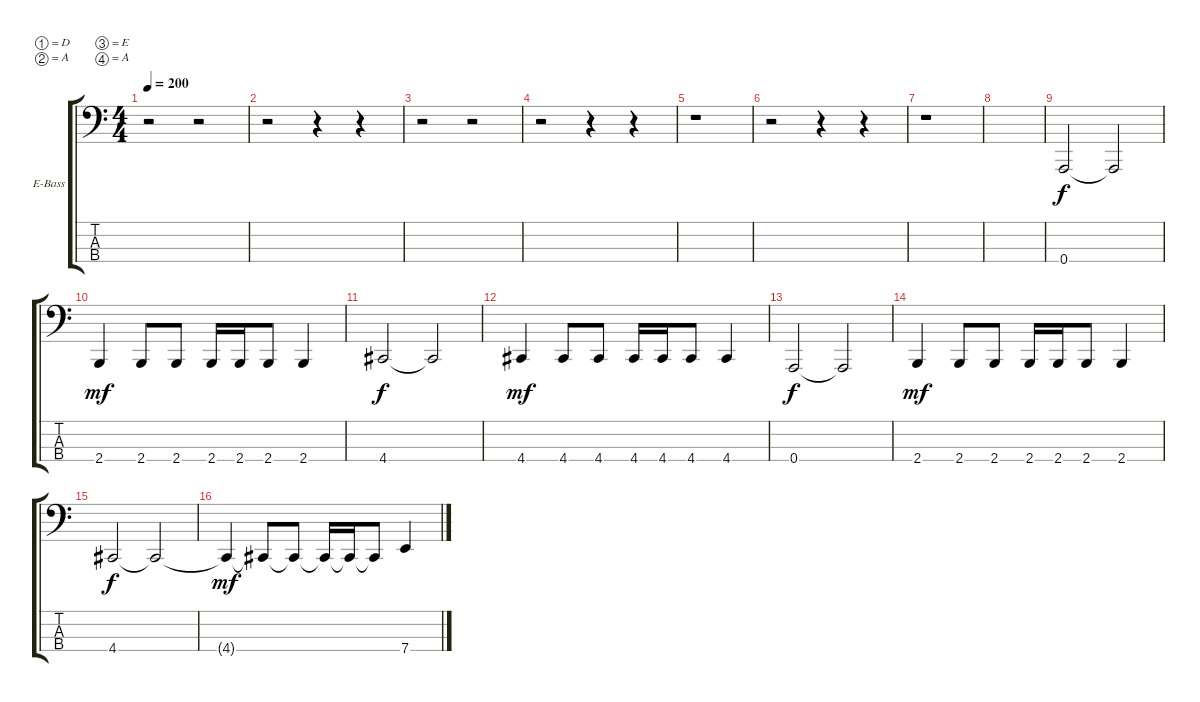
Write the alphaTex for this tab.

\bracketExtendMode groupsimilarinstruments
\firstSystemTrackNameOrientation horizontal
\otherSystemsTrackNameOrientation horizontal
\track ("Alcoolique" "E-Bass") {instrument electricbassfinger}
\staff {score tabs}
\tuning (D2 A1 E1 A0)
\ts (4 4)
\beaming (8 2 2 2 2)
\tempo 200
\clef f4
\scale
0.447205
\ks c
r.2{dy f instrument electricbassfinger} r.2 |
\scale
0.276398 r.2 r.4 r.4 |
\scale
0.276398 r.2 r.2 |
\scale
0.333333 r.2 r.4 r.4 |
\scale
0.333333 r.1 |
\scale
0.333333 r.2 r.4 r.4 |
\scale
0.333333 r.1 |
|
0.4.2 0.4{t}.2 |
2.4.4{dy mf} 2.4.8 2.4.8 2.4.16 2.4.16 2.4.8 2.4.4 |
4.4.2{dy f} 4.4{t}.2 |
4.4.4{dy mf} 4.4.8 4.4.8 4.4.16 4.4.16 4.4.8 4.4.4 |
0.4.2{dy f} 0.4{t}.2 |
2.4.4{dy mf} 2.4.8 2.4.8 2.4.16 2.4.16 2.4.8 2.4.4 |
4.4.2{dy f} 4.4{t}.2 |
4.4{t}.4{dy mf} 4.4{t}.8 4.4{t}.8 4.4{t}.16 4.4{t}.16 4.4{t}.8 7.4.4
